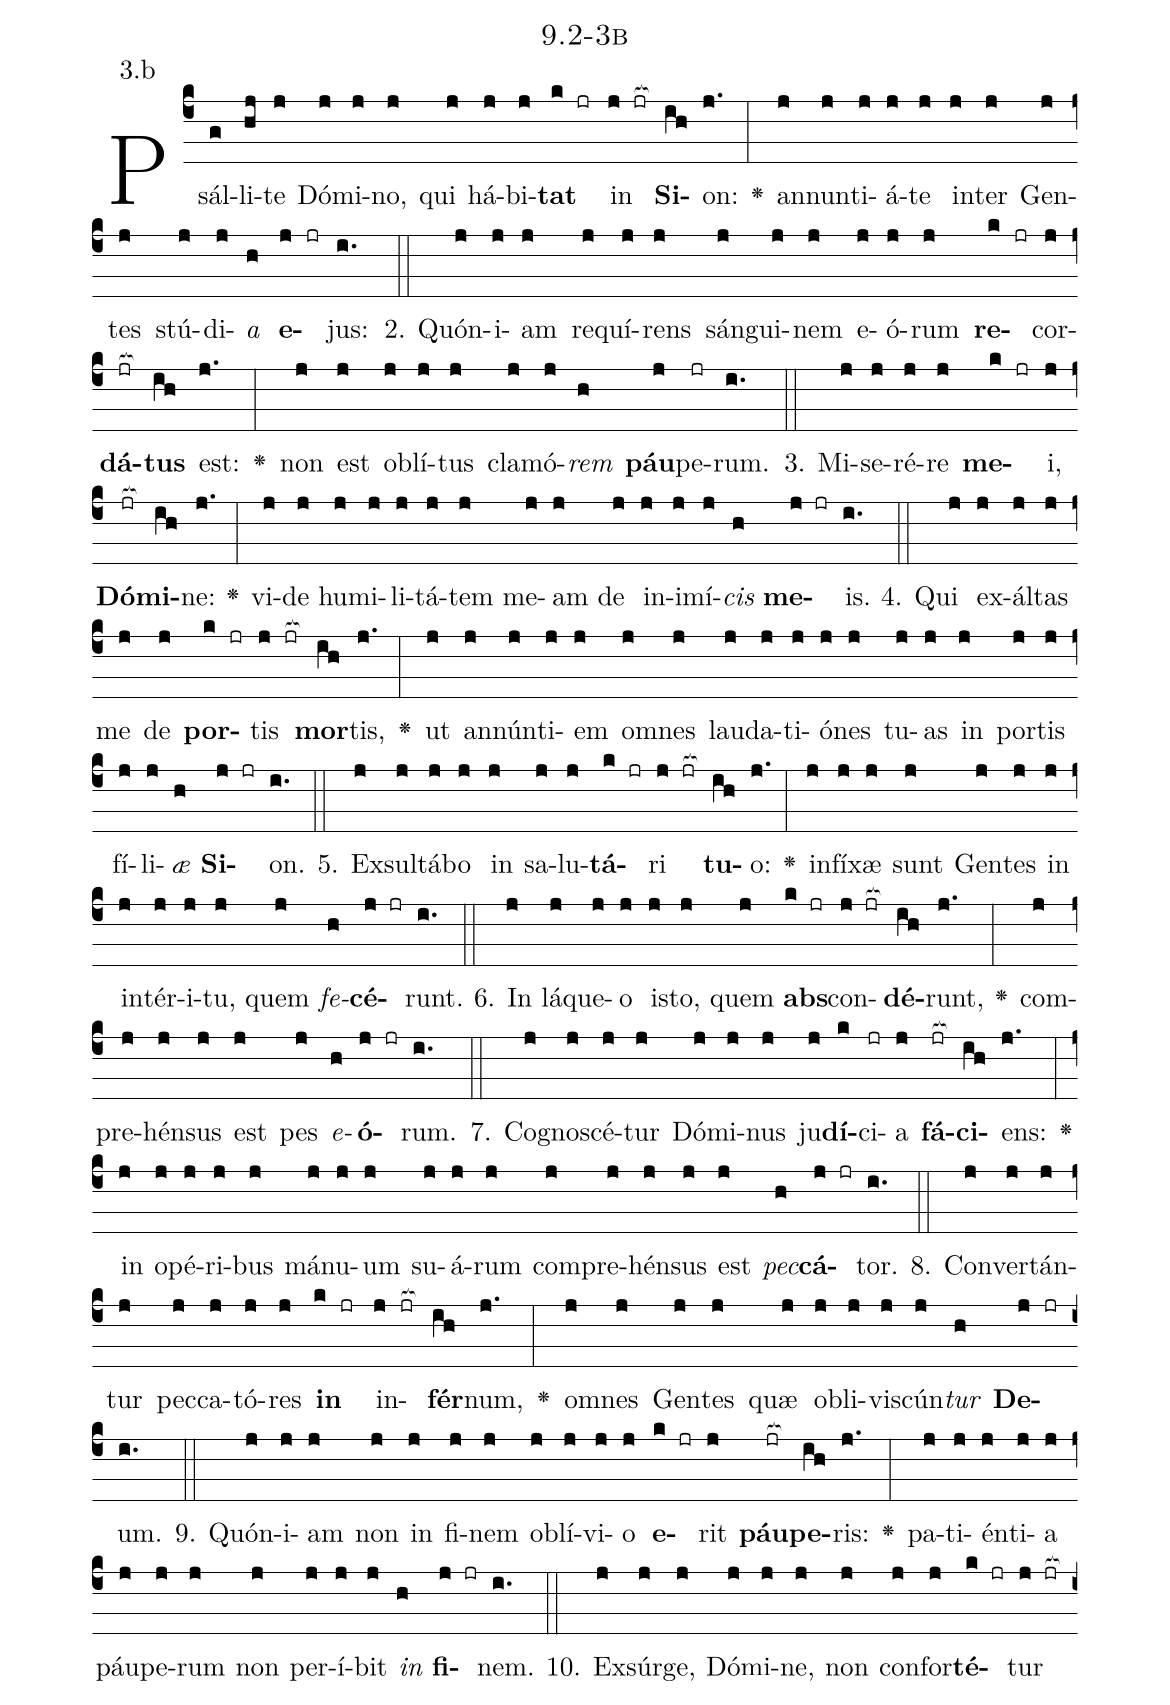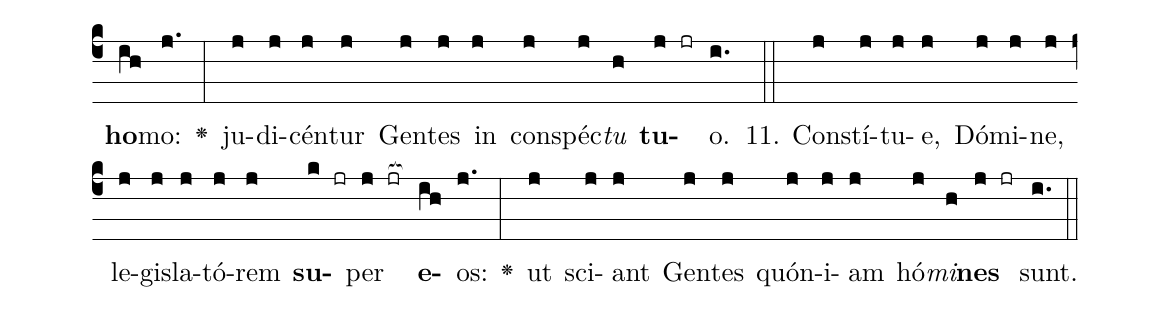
name: 9.2-3b;
annotation: 3.b;
%%
(c4)Psál(g)li(hj)te(j) Dó(j)mi(j)no,(j) qui(j) há(j)bi(j)<b>tat</b>(k jr) in(j jr[ocb:1{]) <b>Si</b>(ih[ocb:0}])on:(j.) <v>\greheightstar</v>(:) an(j)nun(j)ti(j)á(j)te(j) in(j)ter(j) Gen(j)tes(j) stú(j)di(j)<i>a</i>(h) <b>e</b>(j jr)jus:(i.) (::)
2. Quón(j)i(j)am(j) re(j)quí(j)rens(j) sán(j)gui(j)nem(j) e(j)ó(j)rum(j) <b>re</b>(k jr)cor(j)<b>dá</b>(jr[ocb:1{])<b>tus</b>(ih[ocb:0}]) est:(j.) <v>\greheightstar</v>(:) non(j) est(j) ob(j)lí(j)tus(j) cla(j)mó(j)<i>rem</i>(h) <b>páu</b>(j)pe(jr)rum.(i.) (::)
3. Mi(j)se(j)ré(j)re(j) <b>me</b>(k jr)i,(j) <b>Dó</b>(jr[ocb:1{])<b>mi</b>(ih[ocb:0}])ne:(j.) <v>\greheightstar</v>(:) vi(j)de(j) hu(j)mi(j)li(j)tá(j)tem(j) me(j)am(j) de(j) in(j)i(j)mí(j)<i>cis</i>(h) <b>me</b>(j jr)is.(i.) (::)
4. Qui(j) ex(j)ál(j)tas(j) me(j) de(j) <b>por</b>(k jr)tis(j jr[ocb:1{]) <b>mor</b>(ih[ocb:0}])tis,(j.) <v>\greheightstar</v>(:) ut(j) an(j)nún(j)ti(j)em(j) om(j)nes(j) lau(j)da(j)ti(j)ó(j)nes(j) tu(j)as(j) in(j) por(j)tis(j) fí(j)li(j)<i>æ</i>(h) <b>Si</b>(j jr)on.(i.) (::)
5. Ex(j)sul(j)tá(j)bo(j) in(j) sa(j)lu(j)<b>tá</b>(k jr)ri(j jr[ocb:1{]) <b>tu</b>(ih[ocb:0}])o:(j.) <v>\greheightstar</v>(:) in(j)fí(j)xæ(j) sunt(j) Gen(j)tes(j) in(j) in(j)tér(j)i(j)tu,(j) quem(j) <i>fe</i>(h)<b>cé</b>(j jr)runt.(i.) (::)
6. In(j) lá(j)que(j)o(j) is(j)to,(j) quem(j) <b>abs</b>(k jr)con(j jr[ocb:1{])<b>dé</b>(ih[ocb:0}])runt,(j.) <v>\greheightstar</v>(:) com(j)pre(j)hén(j)sus(j) est(j) pes(j) <i>e</i>(h)<b>ó</b>(j jr)rum.(i.) (::)
7. Co(j)gno(j)scé(j)tur(j) Dó(j)mi(j)nus(j) ju(j)<b>dí</b>(k)ci(jr)a(j) <b>fá</b>(jr[ocb:1{])<b>ci</b>(ih[ocb:0}])ens:(j.) <v>\greheightstar</v>(:) in(j) o(j)pé(j)ri(j)bus(j) má(j)nu(j)um(j) su(j)á(j)rum(j) com(j)pre(j)hén(j)sus(j) est(j) <i>pec</i>(h)<b>cá</b>(j jr)tor.(i.) (::)
8. Con(j)ver(j)tán(j)tur(j) pec(j)ca(j)tó(j)res(j) <b>in</b>(k jr) in(j jr[ocb:1{])<b>fér</b>(ih[ocb:0}])num,(j.) <v>\greheightstar</v>(:) om(j)nes(j) Gen(j)tes(j) quæ(j) ob(j)li(j)vis(j)cún(j)<i>tur</i>(h) <b>De</b>(j jr)um.(i.) (::)
9. Quón(j)i(j)am(j) non(j) in(j) fi(j)nem(j) ob(j)lí(j)vi(j)o(j) <b>e</b>(k jr)rit(j) <b>páu</b>(jr[ocb:1{])<b>pe</b>(ih[ocb:0}])ris:(j.) <v>\greheightstar</v>(:) pa(j)ti(j)én(j)ti(j)a(j) páu(j)pe(j)rum(j) non(j) per(j)í(j)bit(j) <i>in</i>(h) <b>fi</b>(j jr)nem.(i.) (::)
10. Ex(j)súr(j)ge,(j) Dó(j)mi(j)ne,(j) non(j) con(j)for(j)<b>té</b>(k jr)tur(j jr[ocb:1{]) <b>ho</b>(ih[ocb:0}])mo:(j.) <v>\greheightstar</v>(:) ju(j)di(j)cén(j)tur(j) Gen(j)tes(j) in(j) con(j)spéc(j)<i>tu</i>(h) <b>tu</b>(j jr)o.(i.) (::)
11. Con(j)stí(j)tu(j)e,(j) Dó(j)mi(j)ne,(j) le(j)gis(j)la(j)tó(j)rem(j) <b>su</b>(k jr)per(j jr[ocb:1{]) <b>e</b>(ih[ocb:0}])os:(j.) <v>\greheightstar</v>(:) ut(j) sci(j)ant(j) Gen(j)tes(j) quón(j)i(j)am(j) hó(j)<i>mi</i>(h)<b>nes</b>(j jr) sunt.(i.) (::)
